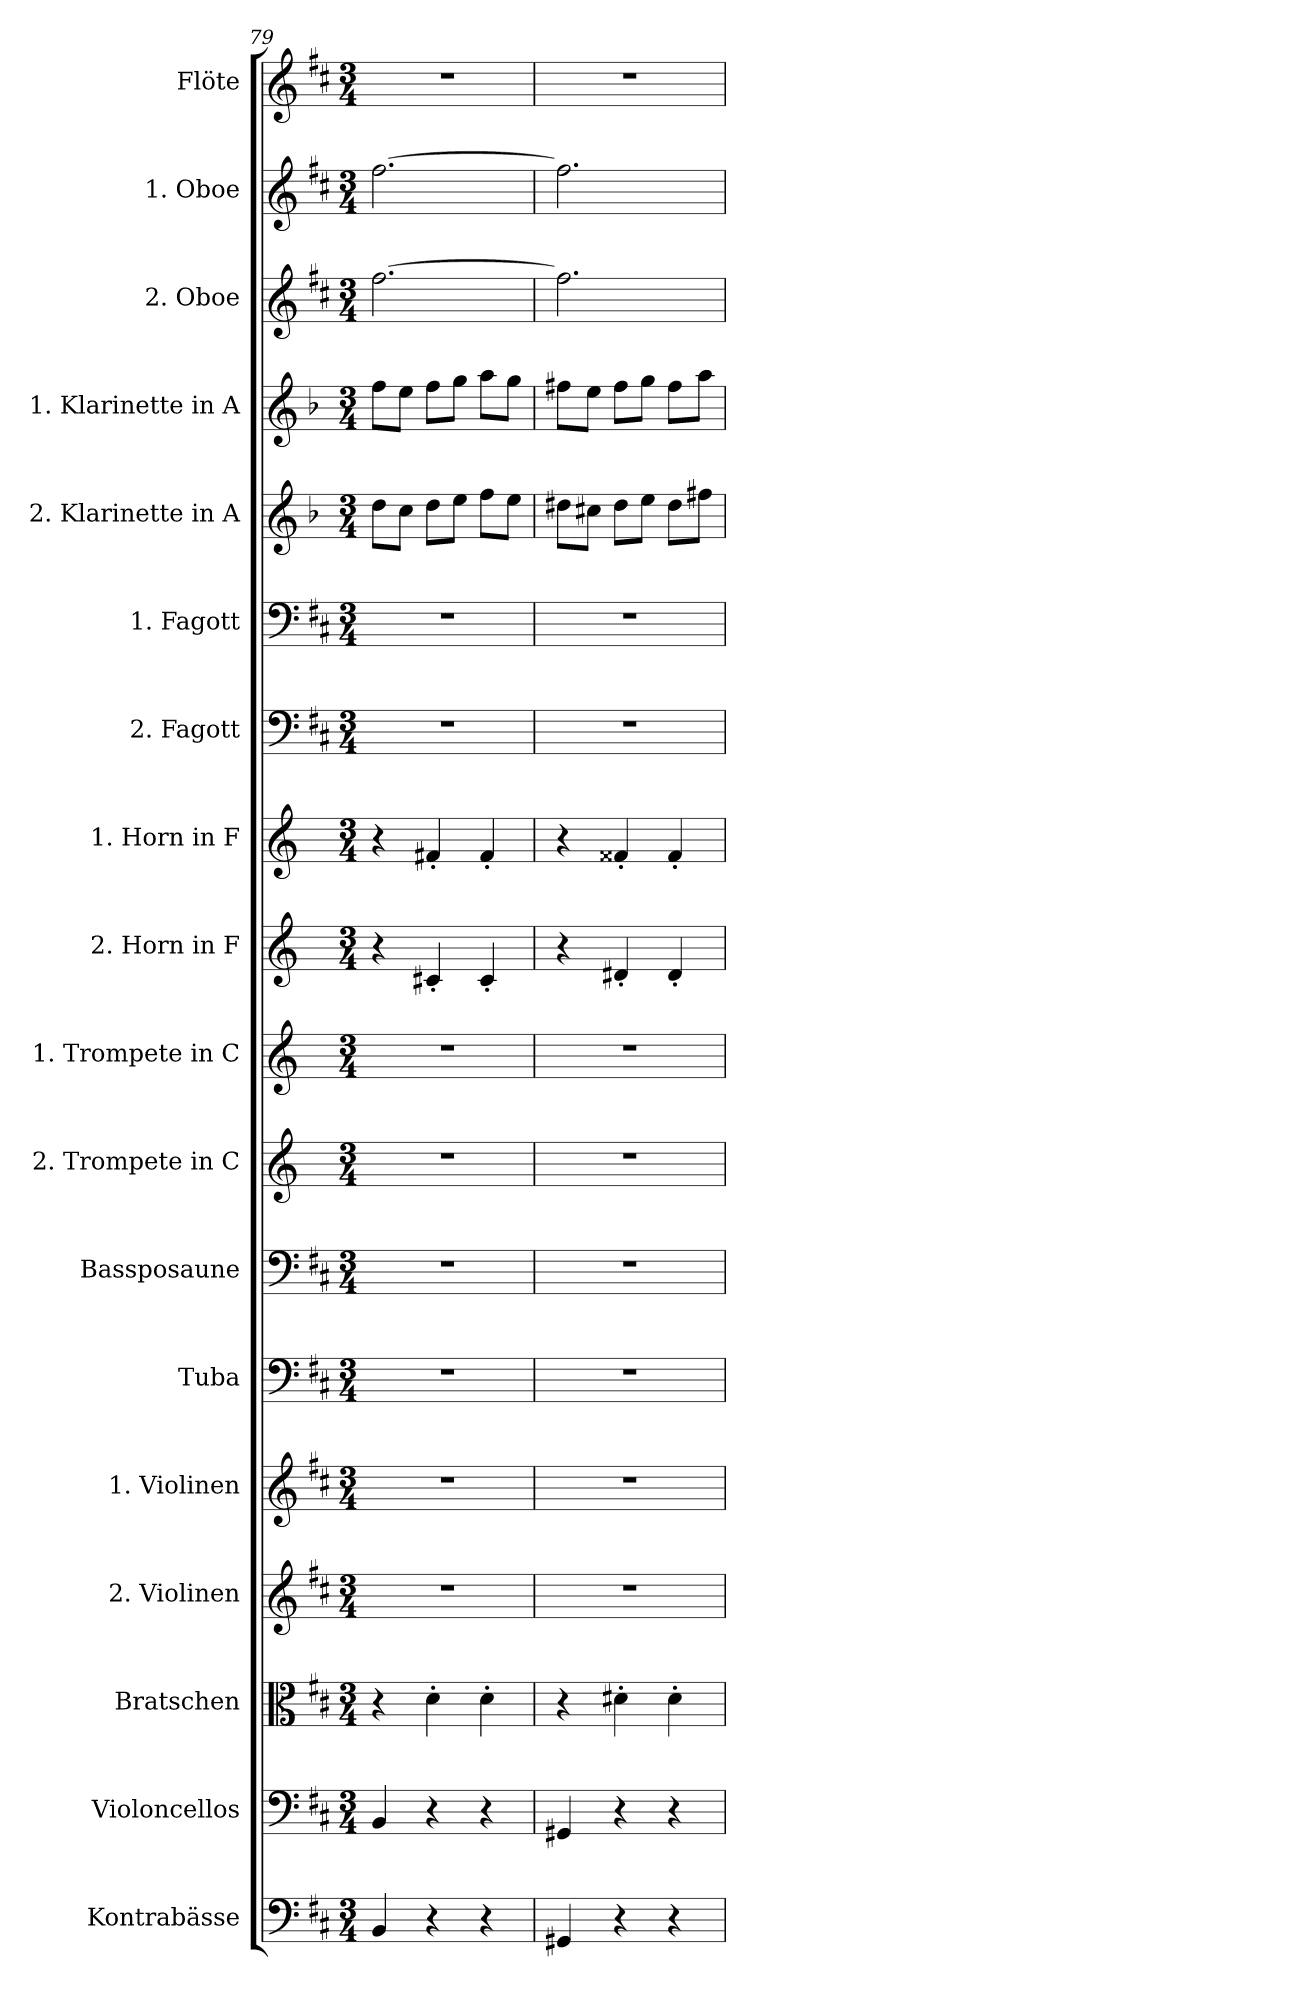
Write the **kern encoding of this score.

**kern	**kern	**kern	**kern	**kern	**kern	**kern	**kern	**kern	**kern	**kern	**kern	**kern	**kern	**kern	**kern	**kern	**kern
*part18	*part17	*part16	*part15	*part14	*part13	*part12	*part11	*part10	*part9	*part8	*part7	*part6	*part5	*part4	*part3	*part2	*part1
*staff18	*staff17	*staff16	*staff15	*staff14	*staff13	*staff12	*staff11	*staff10	*staff9	*staff8	*staff7	*staff6	*staff5	*staff4	*staff3	*staff2	*staff1
*I"Kontrabässe	*I"Violoncellos	*I"Bratschen	*I"2. Violinen	*I"1. Violinen	*I"Tuba	*I"Bassposaune	*I"2. Trompete in C	*I"1. Trompete in C	*I"2. Horn in F	*I"1. Horn in F	*I"2. Fagott	*I"1. Fagott	*I"2. Klarinette in A	*I"1. Klarinette in A	*I"2. Oboe	*I"1. Oboe	*I"Flöte
*I'Kbs.	*I'Vcs.	*I'Bran.	*I'2. Vln.	*I'1. Vln.	*I'Tba.	*I'B.psn.	*	*	*	*	*I'2. Fgt.	*I'1. Fgt.	*	*	*I'2. Ob.	*I'1. Ob.	*I'Fl.
!!LO:PB:g=z
*clefF4	*clefF4	*clefC3	*clefG2	*clefG2	*clefF4	*clefF4	*clefG2	*clefG2	*clefG2	*clefG2	*clefF4	*clefF4	*clefG2	*clefG2	*clefG2	*clefG2	*clefG2
*ITrd7c12	*	*	*	*	*	*	*	*	*ITrd4c7	*ITrd4c7	*	*	*ITrd2c3	*ITrd2c3	*	*	*
*k[f#c#]	*k[f#c#]	*k[f#c#]	*k[f#c#]	*k[f#c#]	*k[f#c#]	*k[f#c#]	*k[]	*k[]	*k[b-]	*k[b-]	*k[f#c#]	*k[f#c#]	*k[f#c#]	*k[f#c#]	*k[f#c#]	*k[f#c#]	*k[f#c#]
*M3/4	*M3/4	*M3/4	*M3/4	*M3/4	*M3/4	*M3/4	*M3/4	*M3/4	*M3/4	*M3/4	*M3/4	*M3/4	*M3/4	*M3/4	*M3/4	*M3/4	*M3/4
=79	=79	=79	=79	=79	=79	=79	=79	=79	=79	=79	=79	=79	=79	=79	=79	=79	=79
4BBB/	4BB/	4r	2.r	2.r	2.r	2.r	2.r	2.r	4r	4r	2.r	2.r	8b\L	8dd\L	[2.ff#\	[2.ff#\	2.r
.	.	.	.	.	.	.	.	.	.	.	.	.	8a\J	8cc#\J	.	.	.
4r	4r	4d'\	.	.	.	.	.	.	4F#X'/	4Bn'/	.	.	8b\L	8dd\L	.	.	.
.	.	.	.	.	.	.	.	.	.	.	.	.	8cc#\J	8ee\J	.	.	.
4r	4r	4d'\	.	.	.	.	.	.	4F#'/	4B'/	.	.	8dd\L	8ff#\L	.	.	.
.	.	.	.	.	.	.	.	.	.	.	.	.	8cc#\J	8ee\J	.	.	.
=80	=80	=80	=80	=80	=80	=80	=80	=80	=80	=80	=80	=80	=80	=80	=80	=80	=80
4GGG#X/	4GG#X/	4r	2.r	2.r	2.r	2.r	2.r	2.r	4r	4r	2.r	2.r	8b#X\L	8dd#X\L	2.ff#\]	2.ff#\]	2.r
.	.	.	.	.	.	.	.	.	.	.	.	.	8a#X\J	8cc#\J	.	.	.
4r	4r	4d#X'\	.	.	.	.	.	.	4G#X'/	4B#X'/	.	.	8b#\L	8dd#\L	.	.	.
.	.	.	.	.	.	.	.	.	.	.	.	.	8cc#\J	8ee\J	.	.	.
4r	4r	4d#'\	.	.	.	.	.	.	4G#'/	4B#'/	.	.	8b#\L	8dd#\L	.	.	.
.	.	.	.	.	.	.	.	.	.	.	.	.	8dd#X\J	8ff#\J	.	.	.
=	=	=	=	=	=	=	=	=	=	=	=	=	=	=	=	=	=
*-	*-	*-	*-	*-	*-	*-	*-	*-	*-	*-	*-	*-	*-	*-	*-	*-	*-
